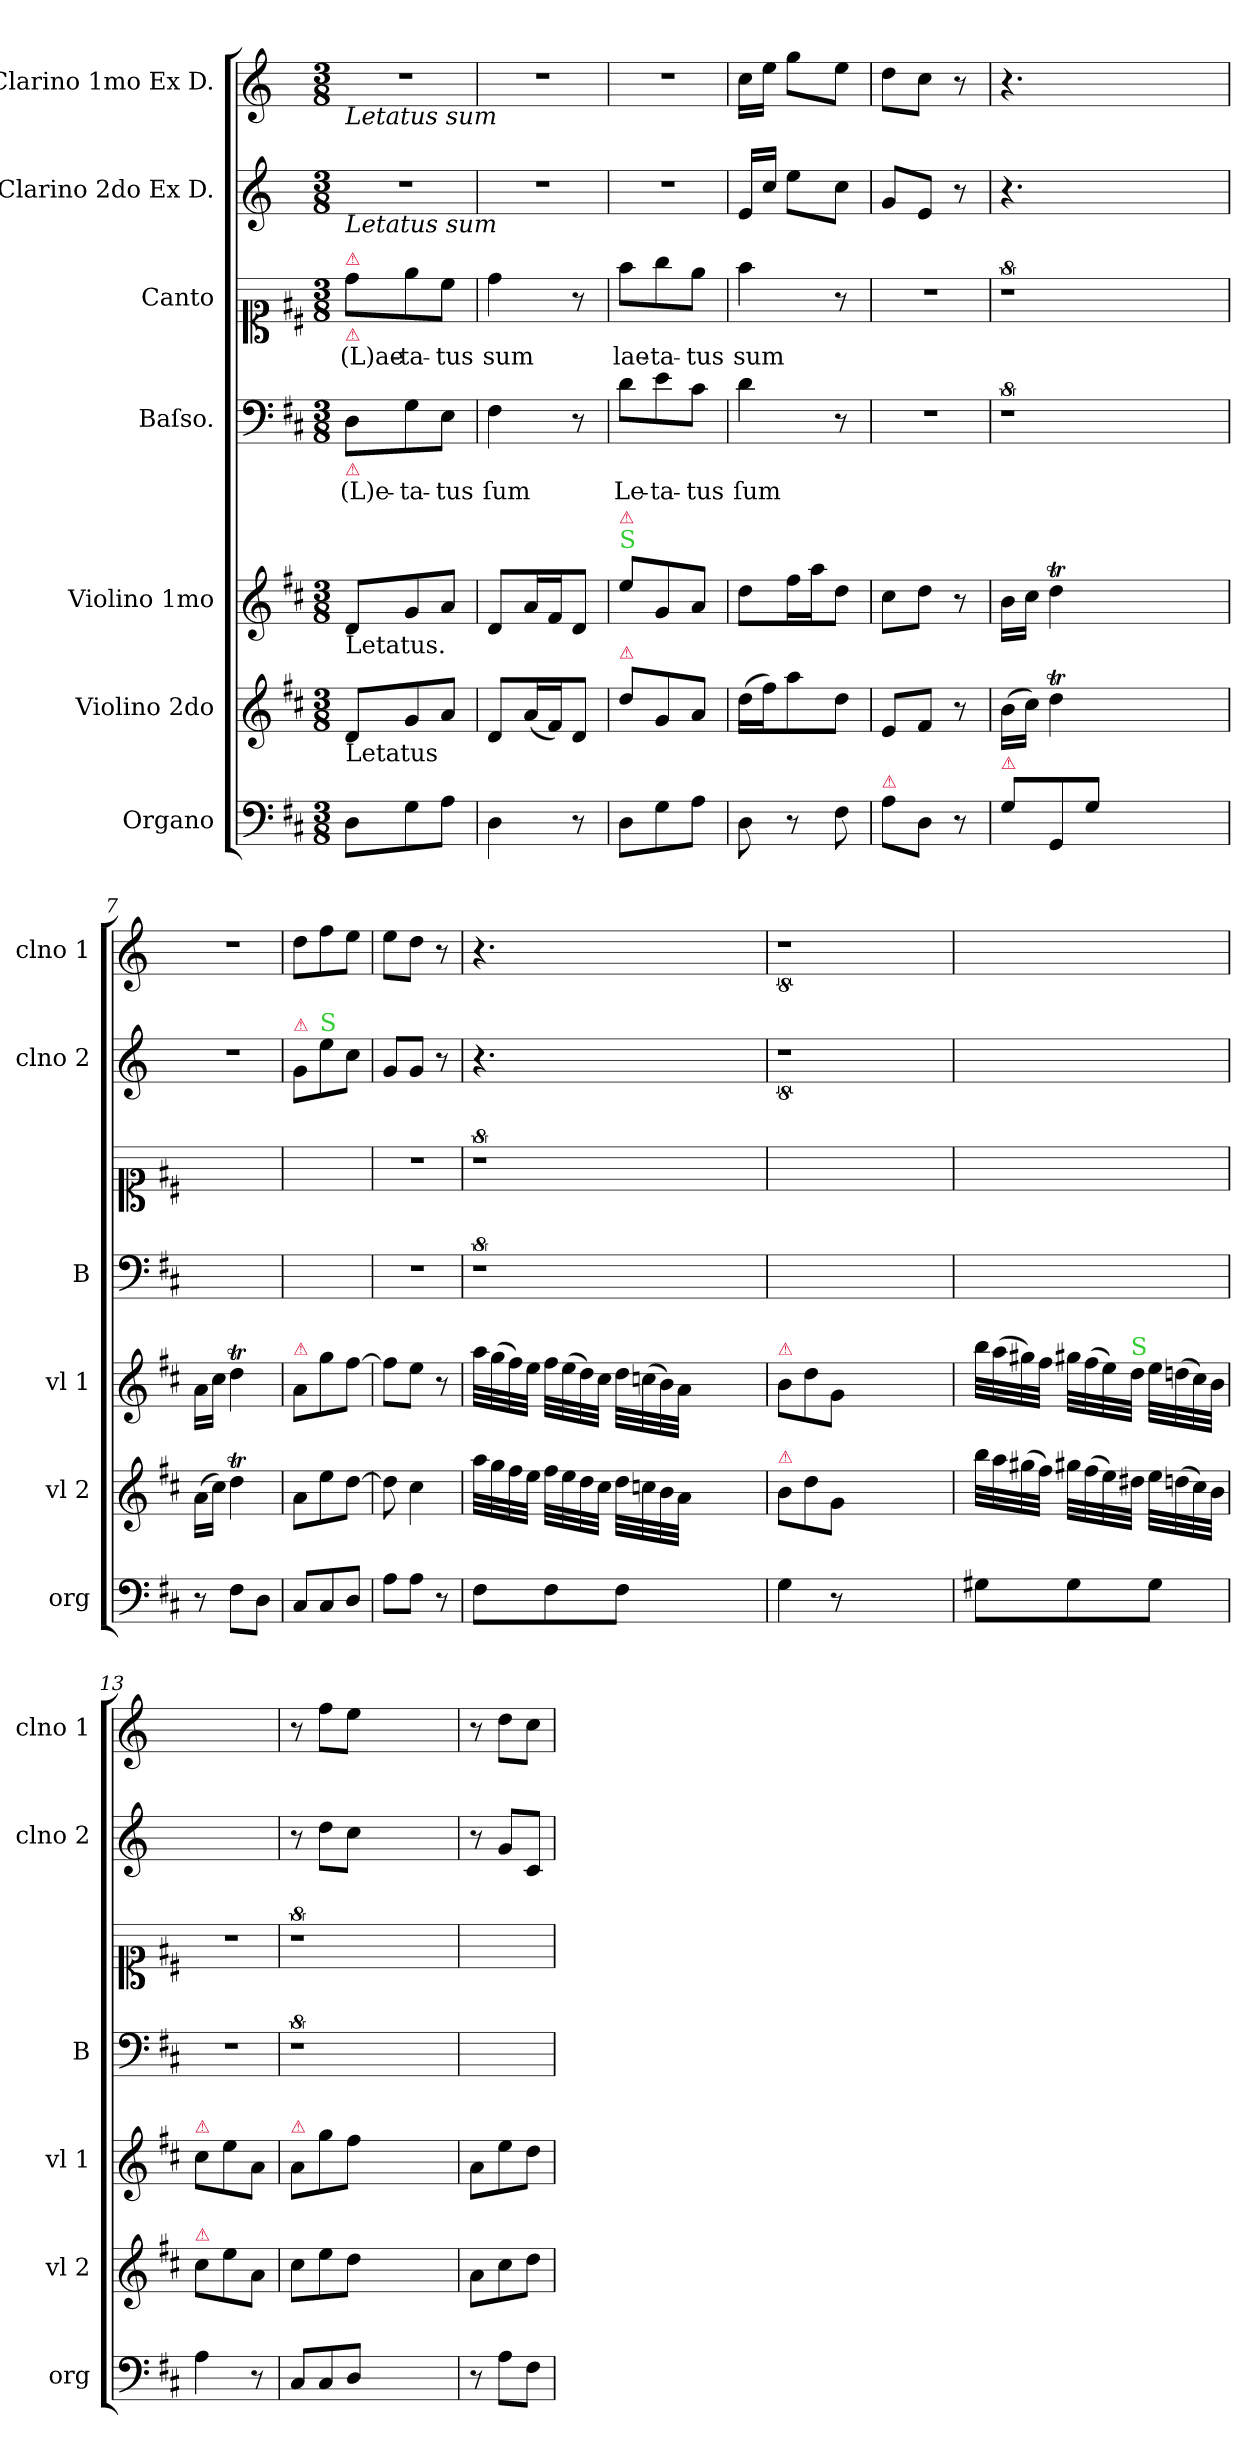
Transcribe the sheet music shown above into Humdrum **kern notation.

**kern	**kern	**kern	**kern	**text	**kern	**text	**kern	**kern
*part7	*part6	*part5	*part4	*part4	*part3	*part3	*part2	*part1
*staff7	*staff6	*staff5	*staff4	*staff4	*staff3	*staff3	*staff2	*staff1
*I"Organo	*I"Violino 2do	*I"Violino 1mo	*I"Baſso.	*	*I"Canto	*	*I"Clarino 2do Ex D.	*I"Clarino 1mo Ex D.
*I'org	*I'vl 2	*I'vl 1	*I'B	*	*	*	*I'clno 2	*I'clno 1
*clefF4	*clefG2	*clefG2	*clefF4	*	*clefC1	*	*clefG2	*clefG2
*	*	*	*	*	*	*	*ITrd-1c-2	*ITrd-1c-2
*k[f#c#]	*k[f#c#]	*k[f#c#]	*k[f#c#]	*	*k[f#c#]	*	*k[f#c#]	*k[f#c#]
*M3/8	*M3/8	*M3/8	*M3/8	*	*M3/8	*	*M3/8	*M3/8
=1	=1	=1	=1	=1	=1	=1	=1	=1
!	!	!	!	!	!	!	!	!LO:TX:b:i:t=Letatus sum
!	!	!	!	!	!	!	!LO:TX:b:i:t=Letatus sum	!
!	!	!	!	!	!LO:TX:a:color=crimson:t=⚠	!	!	!
!	!	!	!	!	!LO:TX:b:color=crimson:t=⚠	!	!	!
!	!	!	!LO:TX:b:color=crimson:t=⚠	!	!	!	!	!
!	!	!LO:TX:b:t=Letatus.	!	!	!	!	!	!
!	!LO:TX:b:t=Letatus	!	!	!	!	!	!	!
8D\L	8d/L	8d/L	8D\L	(L)e-	8dd\L	(L)ae-	4.r	4.r
8G\	8g/	8g/	8G\	-ta-	8ee\	-ta-	.	.
8A\J	8a/J	8a/J	8E\J	-tus	8cc#\J	-tus	.	.
=2	=2	=2	=2	=2	=2	=2	=2	=2
4D\	8d/L	8d/L	4F#\	ſum	4dd\	sum	4.r	4.r
.	(16a/L	16a/L	.	.	.	.	.	.
.	16f#/J)	16f#/J	.	.	.	.	.	.
8r	8d/J	8d/J	8r	.	8r	.	.	.
=3	=3	=3	=3	=3	=3	=3	=3	=3
!	!	!LO:TX:a:color=limegreen:t=S	!	!	!	!	!	!
!	!	!LO:TX:a:color=crimson:t=⚠	!	!	!	!	!	!
!	!LO:TX:a:color=crimson:t=⚠	!	!	!	!	!	!	!
!	!	!	!	!LO:LY:i	!	!	!	!
8D\L	8dd\L	8ee\L	8d\L	Le-	8ff#\L	lae-	4.r	4.r
!	!	!	!	!LO:LY:i	!	!	!	!
8G\	8g/	8g/	8e\	-ta-	8gg\	-ta-	.	.
!	!	!	!	!LO:LY:i	!	!	!	!
8A\J	8a/J	8a/J	8c#\J	-tus	8ee\J	-tus	.	.
=4	=4	=4	=4	=4	=4	=4	=4	=4
!	!	!	!	!LO:LY:i	!	!	!	!
8D\	(16dd\LL	8dd\L	4d\	ſum	4ff#\	sum	16f#/LL	16dd\LL
.	16ff#\J)	.	.	.	.	.	16dd/JJ	16ff#\JJ
8r	8aa\	16ff#\L	.	.	.	.	8ff#\L	8aa\L
.	.	16aa\J	.	.	.	.	.	.
8F#\	8dd\J	8dd\J	8r	.	8r	.	8dd\J	8ff#\J
=5	=5	=5	=5	=5	=5	=5	=5	=5
!LO:TX:a:color=crimson:t=⚠	!	!	!	!	!	!	!	!
8A\L	8e/L	8cc#\L	4.r	.	4.r	.	8a/L	8ee\L
8D\J	8f#/J	8dd\J	.	.	.	.	8f#/J	8dd\J
8r	8r	8r	.	.	.	.	8r	8r
=6	=6	=6	=6	=6	=6	=6	=6	=6
!LO:TX:a:color=crimson:t=⚠	!	!	!	!	!	!	!	!
8G/L	(16b\LL	16b\LL	8%9r	.	8%9r	.	4.r	4.r
.	16cc#\JJ)	16cc#\JJ	.	.	.	.	.	.
8GG/	4ddT\	4ddT\	.	.	.	.	.	.
8G/J	.	.	.	.	.	.	.	.
2.ryy	2.ryy	2.ryy	.	.	.	.	2.ryy	2.ryy
=7	=7	=7	=7	=7	=7	=7	=7	=7
8r	(16a\LL	16a\LL	4.ryy	.	4.ryy	.	4.r	4.r
.	16cc#\JJ)	16cc#\JJ	.	.	.	.	.	.
8F#\L	4ddT\	4ddT\	.	.	.	.	.	.
8D\J	.	.	.	.	.	.	.	.
=8	=8	=8	=8	=8	=8	=8	=8	=8
!	!	!	!	!	!	!	!LO:TX:a:color=crimson:t=⚠	!
!	!	!LO:TX:a:color=crimson:t=⚠	!	!	!	!	!	!
8C#/L	8a\L	8a/L	4.ryy	.	4.ryy	.	8a/L	8ee\L
!	!	!	!	!	!	!	!LO:TX:a:color=limegreen:t=S	!
8C#/	8ee\	8gg\	.	.	.	.	8ff#\	8gg\
8D/J	[8dd\J	[8ff#\J	.	.	.	.	8dd\J	8ff#\J
=9	=9	=9	=9	=9	=9	=9	=9	=9
8A\L	8dd\]	8ff#\L]	4.r	.	4.r	.	8a/L	8ff#\L
8A\J	4cc#\	8ee\J	.	.	.	.	8a/J	8ee\J
8r	.	8r	.	.	.	.	8r	8r
=10	=10	=10	=10	=10	=10	=10	=10	=10
8F#\L	32aa\LLL	32aa\LLL	8%9r	.	8%9r	.	4.r	4.r
.	32gg\	(32gg\	.	.	.	.	.	.
.	32ff#\	32ff#\)	.	.	.	.	.	.
.	32ee\JJJ	32ee\JJJ	.	.	.	.	.	.
8F#\	32ff#\LLL	32ff#\LLL	.	.	.	.	.	.
.	32ee\	(32ee\	.	.	.	.	.	.
.	32dd\	32dd\)	.	.	.	.	.	.
.	32cc#\JJJ	32cc#\JJJ	.	.	.	.	.	.
8F#\J	32dd\LLL	32dd\LLL	.	.	.	.	.	.
.	32ccn\	(32ccn\	.	.	.	.	.	.
.	32b\	32b\)	.	.	.	.	.	.
.	32a\JJJ	32a\JJJ	.	.	.	.	.	.
2.ryy	2.ryy	2.ryy	.	.	.	.	2.ryy	2.ryy
=11	=11	=11	=11	=11	=11	=11	=11	=11
!	!	!LO:TX:a:color=crimson:t=⚠	!	!	!	!	!	!
!	!LO:TX:a:color=crimson:t=⚠	!	!	!	!	!	!	!
4G\	8b\L	8b\L	1ryy	.	1ryy	.	8%9r	8%9r
.	8dd\	8dd\	.	.	.	.	.	.
8r	8g/J	8g/J	.	.	.	.	.	.
2.ryy	2.ryy	2.ryy	.	.	.	.	.	.
.	.	.	8ryy	.	8ryy	.	.	.
=12	=12	=12	=12	=12	=12	=12	=12	=12
8G#X\L	32bb\LLL	32bb\LLL	4.ryy	.	4.ryy	.	4.ryy	4.ryy
.	32aa\	(32aa\	.	.	.	.	.	.
.	(32gg#X\	32gg#X\)	.	.	.	.	.	.
.	32ff#\JJJ)	32ff#\JJJ	.	.	.	.	.	.
8G#\	32gg#X\LLL	32gg#X\LLL	.	.	.	.	.	.
.	(32ff#\	(32ff#\	.	.	.	.	.	.
.	32ee\)	32ee\)	.	.	.	.	.	.
!	!	!LO:TX:a:color=limegreen:t=S	!	!	!	!	!	!
.	32dd#X\JJJ	32dd\JJJ	.	.	.	.	.	.
8G#\J	32ee\LLL	32ee\LLL	.	.	.	.	.	.
.	(32ddn\	(32ddn\	.	.	.	.	.	.
.	32cc#\)	32cc#\)	.	.	.	.	.	.
.	32b\JJJ	32b\JJJ	.	.	.	.	.	.
=13	=13	=13	=13	=13	=13	=13	=13	=13
!	!	!LO:TX:a:color=crimson:t=⚠	!	!	!	!	!	!
!	!LO:TX:a:color=crimson:t=⚠	!	!	!	!	!	!	!
4A\	8cc#\L	8cc#\L	4.r	.	4.r	.	4.ryy	4.ryy
.	8ee\	8ee\	.	.	.	.	.	.
8r	8a/J	8a/J	.	.	.	.	.	.
=14	=14	=14	=14	=14	=14	=14	=14	=14
!	!	!LO:TX:a:color=crimson:t=⚠	!	!	!	!	!	!
8C#/L	8cc#\L	8a/L	8%9r	.	8%9r	.	8r	8r
8C#/	8ee\	8gg\	.	.	.	.	8ee\L	8gg\L
8D/J	8dd\J	8ff#\J	.	.	.	.	8dd\J	8ff#\J
2.ryy	2.ryy	2.ryy	.	.	.	.	2.ryy	2.ryy
=15	=15	=15	=15	=15	=15	=15	=15	=15
8r	8a\L	8a\L	4.ryy	.	4.ryy	.	8r	8r
8A\L	8cc#\	8ee\	.	.	.	.	8a/L	8ee\L
8F#\J	8dd\J	8dd\J	.	.	.	.	8d/J	8dd\J
=	=	=	=	=	=	=	=	=
*-	*-	*-	*-	*-	*-	*-	*-	*-
